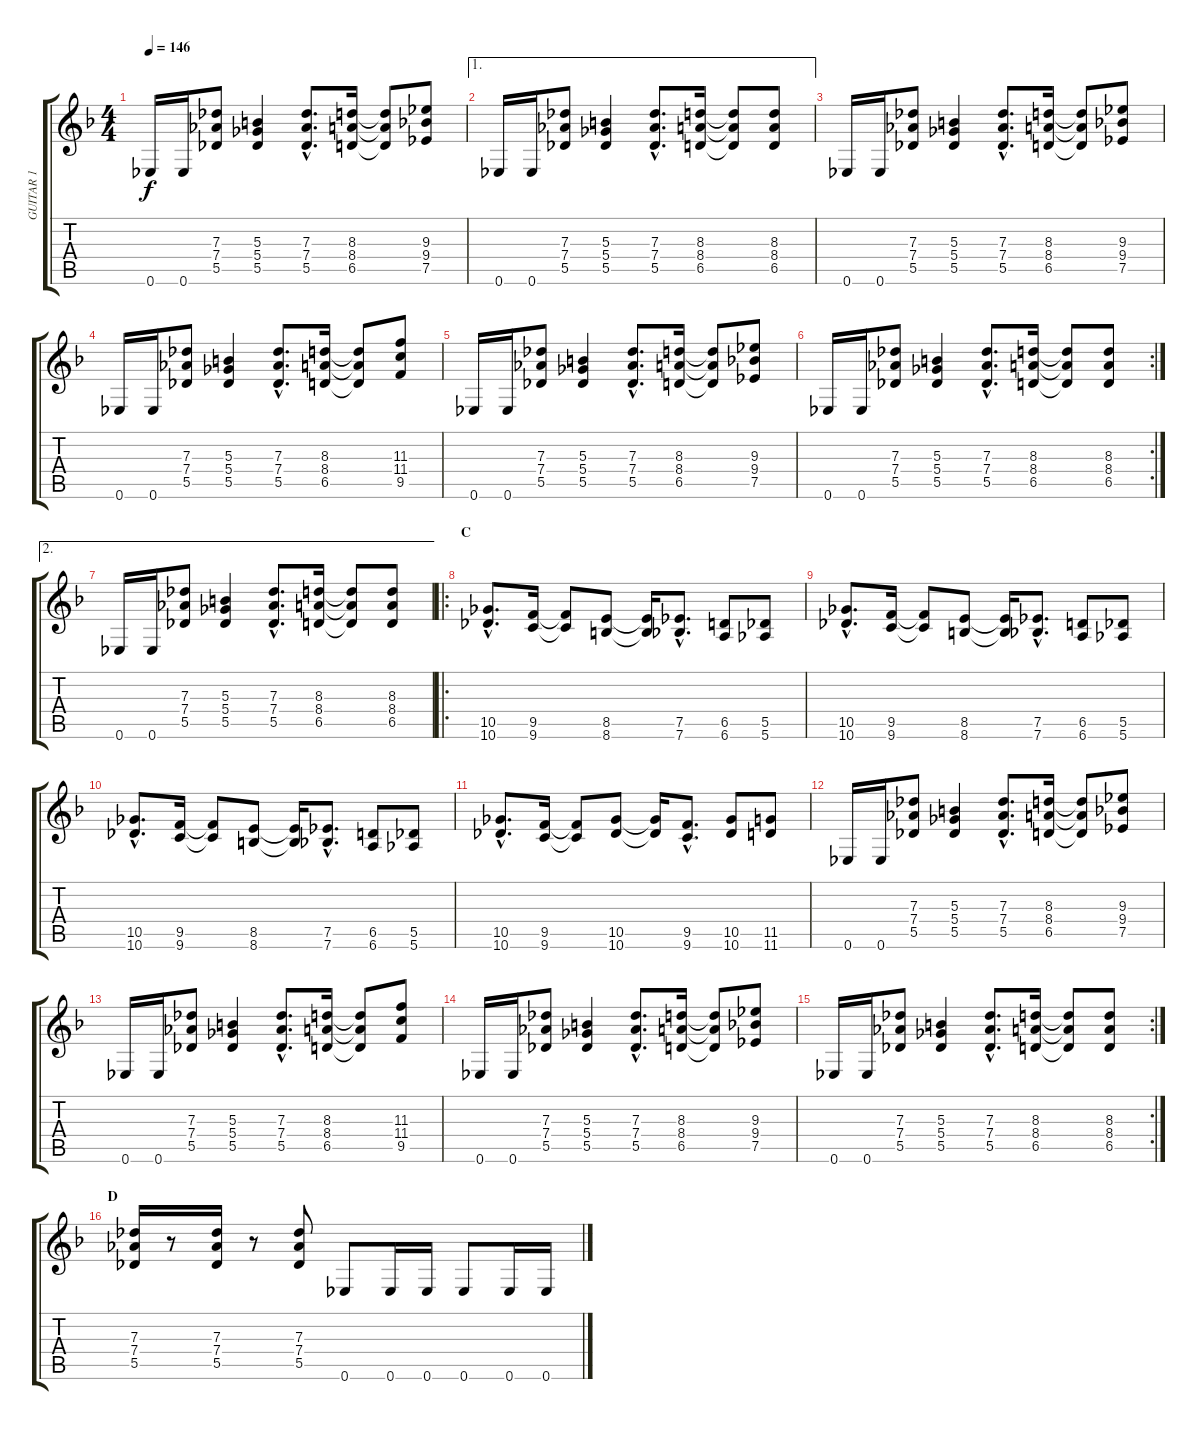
\track ("GUITAR 1" "GUITAR 1") {instrument distortionguitar}
\staff {score tabs}
\tuning (D4 Bb3 Gb3 Db3 Ab2 Eb2) {hide}
\ts (4 4)
\tempo 146
\clef g2
\ks dminor
0.6.16{dy f} 0.6.16 (7.3 7.4 5.5).8 (5.3 5.4 5.5).4 (7.3{hac} 7.4{hac} 5.5{hac}).8{d} (8.3 8.4 6.5).16 (8.3{t} 8.4{t} 6.5{t}).8 (9.3 9.4 7.5).8 |
\ae 1
0.6.16 0.6.16 (7.3 7.4 5.5).8 (5.3 5.4 5.5).4 (7.3{hac} 7.4{hac} 5.5{hac}).8{d} (8.3 8.4 6.5).16 (8.3{t} 8.4{t} 6.5{t}).8 (8.3 8.4 6.5).8 |
0.6.16 0.6.16 (7.3 7.4 5.5).8 (5.3 5.4 5.5).4 (7.3{hac} 7.4{hac} 5.5{hac}).8{d} (8.3 8.4 6.5).16 (8.3{t} 8.4{t} 6.5{t}).8 (9.3 9.4 7.5).8 |
0.6.16 0.6.16 (7.3 7.4 5.5).8 (5.3 5.4 5.5).4 (7.3{hac} 7.4{hac} 5.5{hac}).8{d} (8.3 8.4 6.5).16 (8.3{t} 8.4{t} 6.5{t}).8 (11.3 11.4 9.5).8 |
0.6.16 0.6.16 (7.3 7.4 5.5).8 (5.3 5.4 5.5).4 (7.3{hac} 7.4{hac} 5.5{hac}).8{d} (8.3 8.4 6.5).16 (8.3{t} 8.4{t} 6.5{t}).8 (9.3 9.4 7.5).8 |
\rc 2
0.6.16 0.6.16 (7.3 7.4 5.5).8 (5.3 5.4 5.5).4 (7.3{hac} 7.4{hac} 5.5{hac}).8{d} (8.3 8.4 6.5).16 (8.3{t} 8.4{t} 6.5{t}).8 (8.3 8.4 6.5).8 |
\ae 2
0.6.16 0.6.16 (7.3 7.4 5.5).8 (5.3 5.4 5.5).4 (7.3{hac} 7.4{hac} 5.5{hac}).8{d} (8.3 8.4 6.5).16 (8.3{t} 8.4{t} 6.5{t}).8 (8.3 8.4 6.5).8 |
\ro
\section ("" "C")
(10.5{hac} 10.6{hac}).8{d} (9.5 9.6).16 (9.5{t} 9.6{t}).8 (8.5 8.6).8 (8.5{t} 8.6{t}).16 (7.5{hac} 7.6{hac}).8{d} (6.5 6.6).8 (5.5 5.6).8 |
(10.5{hac} 10.6{hac}).8{d} (9.5 9.6).16 (9.5{t} 9.6{t}).8 (8.5 8.6).8 (8.5{t} 8.6{t}).16 (7.5{hac} 7.6{hac}).8{d} (6.5 6.6).8 (5.5 5.6).8 |
(10.5{hac} 10.6{hac}).8{d} (9.5 9.6).16 (9.5{t} 9.6{t}).8 (8.5 8.6).8 (8.5{t} 8.6{t}).16 (7.5{hac} 7.6{hac}).8{d} (6.5 6.6).8 (5.5 5.6).8 |
(10.5{hac} 10.6{hac}).8{d} (9.5 9.6).16 (9.5{t} 9.6{t}).8 (10.5 10.6).8 (10.5{t} 10.6{t}).16 (9.5{hac} 9.6{hac}).8{d} (10.5 10.6).8 (11.5 11.6).8 |
0.6.16 0.6.16 (7.3 7.4 5.5).8 (5.3 5.4 5.5).4 (7.3{hac} 7.4{hac} 5.5{hac}).8{d} (8.3 8.4 6.5).16 (8.3{t} 8.4{t} 6.5{t}).8 (9.3 9.4 7.5).8 |
0.6.16 0.6.16 (7.3 7.4 5.5).8 (5.3 5.4 5.5).4 (7.3{hac} 7.4{hac} 5.5{hac}).8{d} (8.3 8.4 6.5).16 (8.3{t} 8.4{t} 6.5{t}).8 (11.3 11.4 9.5).8 |
0.6.16 0.6.16 (7.3 7.4 5.5).8 (5.3 5.4 5.5).4 (7.3{hac} 7.4{hac} 5.5{hac}).8{d} (8.3 8.4 6.5).16 (8.3{t} 8.4{t} 6.5{t}).8 (9.3 9.4 7.5).8 |
\rc 2
0.6.16 0.6.16 (7.3 7.4 5.5).8 (5.3 5.4 5.5).4 (7.3{hac} 7.4{hac} 5.5{hac}).8{d} (8.3 8.4 6.5).16 (8.3{t} 8.4{t} 6.5{t}).8 (8.3 8.4 6.5).8 |
\section ("" "D")
(7.3 7.4 5.5).16 r.8 (7.3 7.4 5.5).16 r.8 (7.3 7.4 5.5).8 0.6.8 0.6.16 0.6.16 0.6.8 0.6.16 0.6.16
